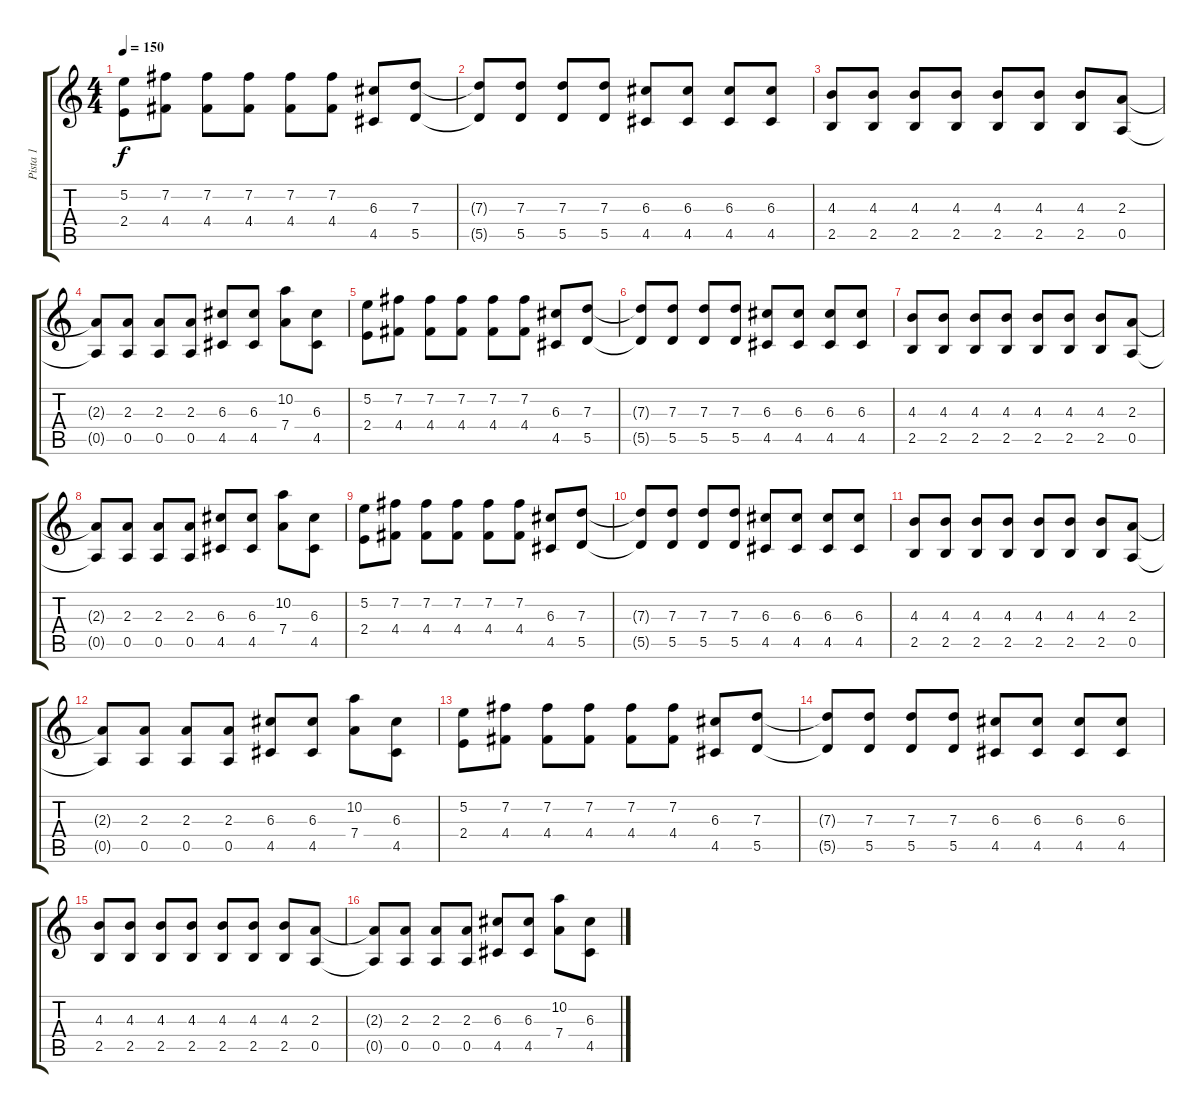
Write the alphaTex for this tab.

\track ("Pista 1" "Pista 1") {instrument distortionguitar}
\staff {score tabs}
\tuning (E4 B3 G3 D3 A2 E2) {hide}
\ts (4 4)
\tempo 150
\clef g2
\ks c
(5.2 2.4).8{dy f} (7.2 4.4).8 (7.2 4.4).8 (7.2 4.4).8 (7.2 4.4).8 (7.2 4.4).8 (6.3 4.5).8 (7.3 5.5).8 |
(7.3{t} 5.5{t}).8 (7.3 5.5).8 (7.3 5.5).8 (7.3 5.5).8 (6.3 4.5).8 (6.3 4.5).8 (6.3 4.5).8 (6.3 4.5).8 |
(4.3 2.5).8 (4.3 2.5).8 (4.3 2.5).8 (4.3 2.5).8 (4.3 2.5).8 (4.3 2.5).8 (4.3 2.5).8 (2.3 0.5).8 |
(2.3{t} 0.5{t}).8 (2.3 0.5).8 (2.3 0.5).8 (2.3 0.5).8 (6.3 4.5).8 (6.3 4.5).8 (10.2 7.4).8 (6.3 4.5).8 |
(5.2 2.4).8 (7.2 4.4).8 (7.2 4.4).8 (7.2 4.4).8 (7.2 4.4).8 (7.2 4.4).8 (6.3 4.5).8 (7.3 5.5).8 |
(7.3{t} 5.5{t}).8 (7.3 5.5).8 (7.3 5.5).8 (7.3 5.5).8 (6.3 4.5).8 (6.3 4.5).8 (6.3 4.5).8 (6.3 4.5).8 |
(4.3 2.5).8 (4.3 2.5).8 (4.3 2.5).8 (4.3 2.5).8 (4.3 2.5).8 (4.3 2.5).8 (4.3 2.5).8 (2.3 0.5).8 |
(2.3{t} 0.5{t}).8 (2.3 0.5).8 (2.3 0.5).8 (2.3 0.5).8 (6.3 4.5).8 (6.3 4.5).8 (10.2 7.4).8 (6.3 4.5).8 |
(5.2 2.4).8 (7.2 4.4).8 (7.2 4.4).8 (7.2 4.4).8 (7.2 4.4).8 (7.2 4.4).8 (6.3 4.5).8 (7.3 5.5).8 |
(7.3{t} 5.5{t}).8 (7.3 5.5).8 (7.3 5.5).8 (7.3 5.5).8 (6.3 4.5).8 (6.3 4.5).8 (6.3 4.5).8 (6.3 4.5).8 |
(4.3 2.5).8 (4.3 2.5).8 (4.3 2.5).8 (4.3 2.5).8 (4.3 2.5).8 (4.3 2.5).8 (4.3 2.5).8 (2.3 0.5).8 |
(2.3{t} 0.5{t}).8 (2.3 0.5).8 (2.3 0.5).8 (2.3 0.5).8 (6.3 4.5).8 (6.3 4.5).8 (10.2 7.4).8 (6.3 4.5).8 |
(5.2 2.4).8 (7.2 4.4).8 (7.2 4.4).8 (7.2 4.4).8 (7.2 4.4).8 (7.2 4.4).8 (6.3 4.5).8 (7.3 5.5).8 |
(7.3{t} 5.5{t}).8 (7.3 5.5).8 (7.3 5.5).8 (7.3 5.5).8 (6.3 4.5).8 (6.3 4.5).8 (6.3 4.5).8 (6.3 4.5).8 |
(4.3 2.5).8 (4.3 2.5).8 (4.3 2.5).8 (4.3 2.5).8 (4.3 2.5).8 (4.3 2.5).8 (4.3 2.5).8 (2.3 0.5).8 |
(2.3{t} 0.5{t}).8 (2.3 0.5).8 (2.3 0.5).8 (2.3 0.5).8 (6.3 4.5).8 (6.3 4.5).8 (10.2 7.4).8 (6.3 4.5).8
